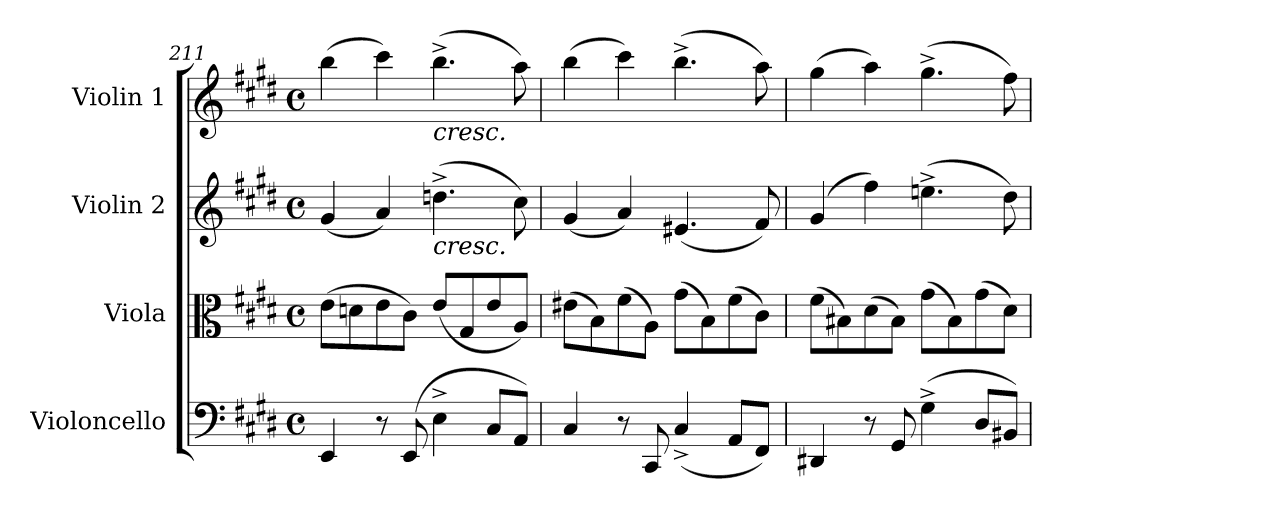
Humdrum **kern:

**kern	**kern	**kern	**kern
*part4	*part3	*part2	*part1
*staff4	*staff3	*staff2	*staff1
*I"Violoncello	*I"Viola	*I"Violin 2	*I"Violin 1
*I'Vc	*I'Vla	*I'Vln	*I'Vln
*clefF4	*clefC3	*clefG2	*clefG2
*k[f#c#g#d#]	*k[f#c#g#d#]	*k[f#c#g#d#]	*k[f#c#g#d#]
*M4/4	*M4/4	*M4/4	*M4/4
*met(c)	*met(c)	*met(c)	*met(c)
=211	=211	=211	=211
4EE/	(8e\L	(4g#/	(4bb\
.	8dn\	.	.
8r	8e\	4a/)	4ccc#\)
(8EE/	8c#\J)	.	.
!	!	!	!LO:TX:b:i:t=cresc.
!	!	!LO:TX:b:i:t=cresc.	!
4E^\	(8e/L	(4.ddn^\	(4.bb^\
.	8G#/	.	.
8C#/L	8e/	.	.
8AA/J)	8A/J)	8cc#\)	8aa\)
=212	=212	=212	=212
4C#/	(8e#X\L	(4g#/	(4bb\
.	8B\)	.	.
8r	(8f#\	4a/)	4ccc#\)
8CC#/	8A\J)	.	.
(4C#^/	(8g#\L	(4.e#X/	(4.bb^\
.	8B\)	.	.
8AA/L	(8f#\	.	.
8FF#/J)	8c#\J)	8f#/)	8aa\)
!!LO:LB:g=z
=213	=213	=213	=213
4DD#X/	(8f#\L	(4g#/	(4gg#\
.	8B#X\)	.	.
8r	(8d#\	4ff#\)	4aa\)
8GG#/	8B#\J)	.	.
(4G#^\	(8g#\L	(4.een^\	(4.gg#^\
.	8B#\)	.	.
8D#/L	(8g#\	.	.
8BB#X/J)	8d#\J)	8dd#\)	8ff#\)
=	=	=	=
*-	*-	*-	*-
